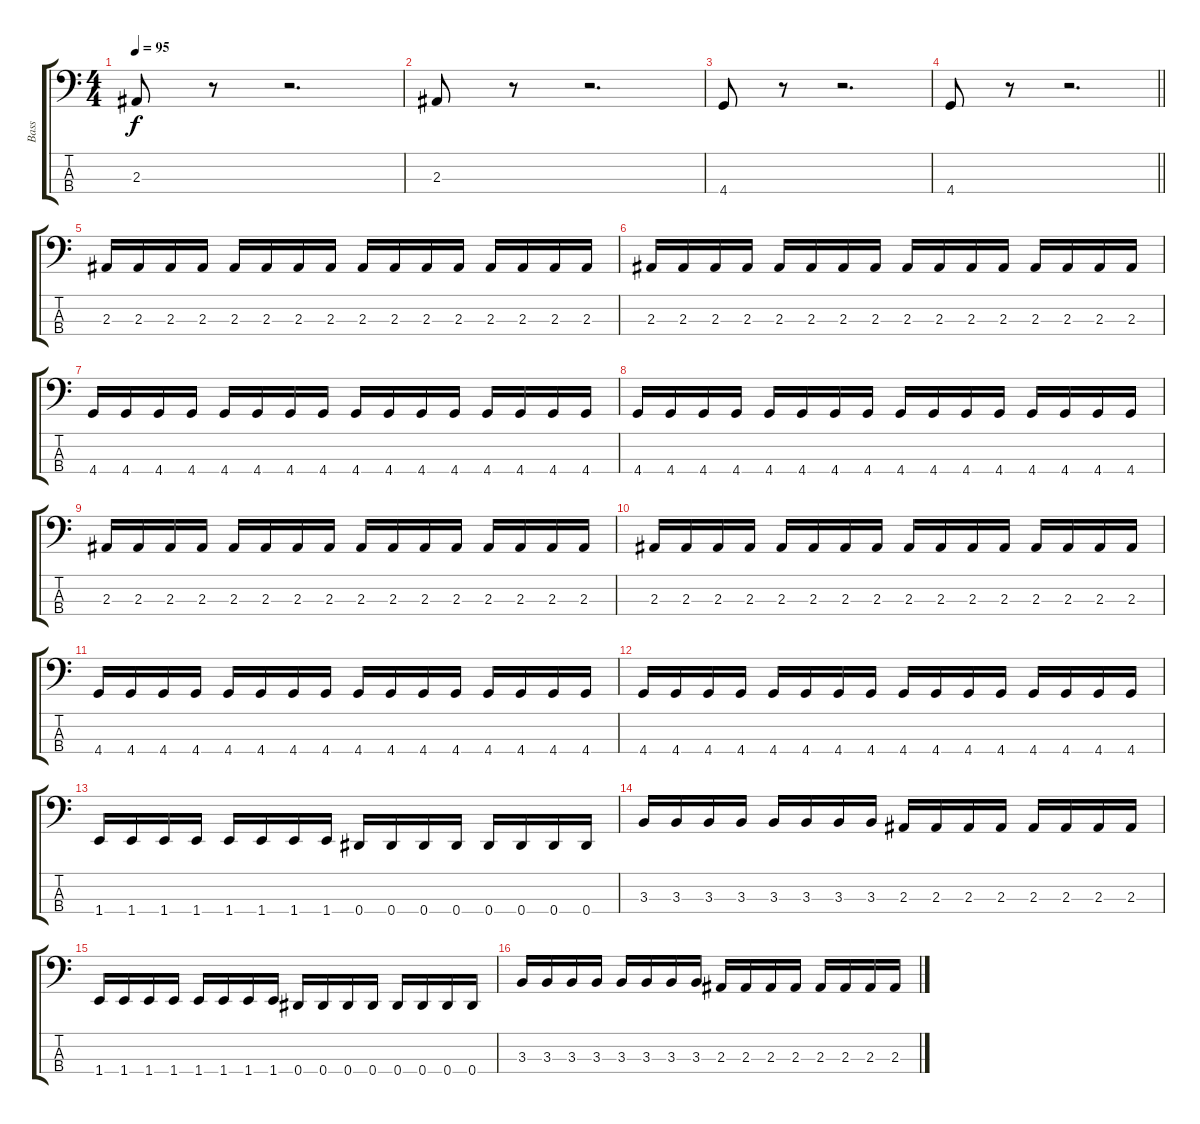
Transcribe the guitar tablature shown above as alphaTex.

\track ("Bass" "Bass") {instrument electricbasspick}
\staff {score tabs}
\tuning (Gb2 Db2 Ab1 Eb1) {hide}
\ts (4 4)
\tempo 95
\clef f4
\ks c
2.3.8{dy f} r.8 r.2{d} |
2.3.8 r.8 r.2{d} |
4.4.8 r.8 r.2{d} |
\barLineRight lightlight
4.4.8 r.8 r.2{d} |
2.3.16 2.3.16 2.3.16 2.3.16 2.3.16 2.3.16 2.3.16 2.3.16 2.3.16 2.3.16 2.3.16 2.3.16 2.3.16 2.3.16 2.3.16 2.3.16 |
2.3.16 2.3.16 2.3.16 2.3.16 2.3.16 2.3.16 2.3.16 2.3.16 2.3.16 2.3.16 2.3.16 2.3.16 2.3.16 2.3.16 2.3.16 2.3.16 |
4.4.16 4.4.16 4.4.16 4.4.16 4.4.16 4.4.16 4.4.16 4.4.16 4.4.16 4.4.16 4.4.16 4.4.16 4.4.16 4.4.16 4.4.16 4.4.16 |
4.4.16 4.4.16 4.4.16 4.4.16 4.4.16 4.4.16 4.4.16 4.4.16 4.4.16 4.4.16 4.4.16 4.4.16 4.4.16 4.4.16 4.4.16 4.4.16 |
2.3.16 2.3.16 2.3.16 2.3.16 2.3.16 2.3.16 2.3.16 2.3.16 2.3.16 2.3.16 2.3.16 2.3.16 2.3.16 2.3.16 2.3.16 2.3.16 |
2.3.16 2.3.16 2.3.16 2.3.16 2.3.16 2.3.16 2.3.16 2.3.16 2.3.16 2.3.16 2.3.16 2.3.16 2.3.16 2.3.16 2.3.16 2.3.16 |
4.4.16 4.4.16 4.4.16 4.4.16 4.4.16 4.4.16 4.4.16 4.4.16 4.4.16 4.4.16 4.4.16 4.4.16 4.4.16 4.4.16 4.4.16 4.4.16 |
4.4.16 4.4.16 4.4.16 4.4.16 4.4.16 4.4.16 4.4.16 4.4.16 4.4.16 4.4.16 4.4.16 4.4.16 4.4.16 4.4.16 4.4.16 4.4.16 |
1.4.16 1.4.16 1.4.16 1.4.16 1.4.16 1.4.16 1.4.16 1.4.16 0.4.16 0.4.16 0.4.16 0.4.16 0.4.16 0.4.16 0.4.16 0.4.16 |
3.3.16 3.3.16 3.3.16 3.3.16 3.3.16 3.3.16 3.3.16 3.3.16 2.3.16 2.3.16 2.3.16 2.3.16 2.3.16 2.3.16 2.3.16 2.3.16 |
1.4.16 1.4.16 1.4.16 1.4.16 1.4.16 1.4.16 1.4.16 1.4.16 0.4.16 0.4.16 0.4.16 0.4.16 0.4.16 0.4.16 0.4.16 0.4.16 |
3.3.16 3.3.16 3.3.16 3.3.16 3.3.16 3.3.16 3.3.16 3.3.16 2.3.16 2.3.16 2.3.16 2.3.16 2.3.16 2.3.16 2.3.16 2.3.16
